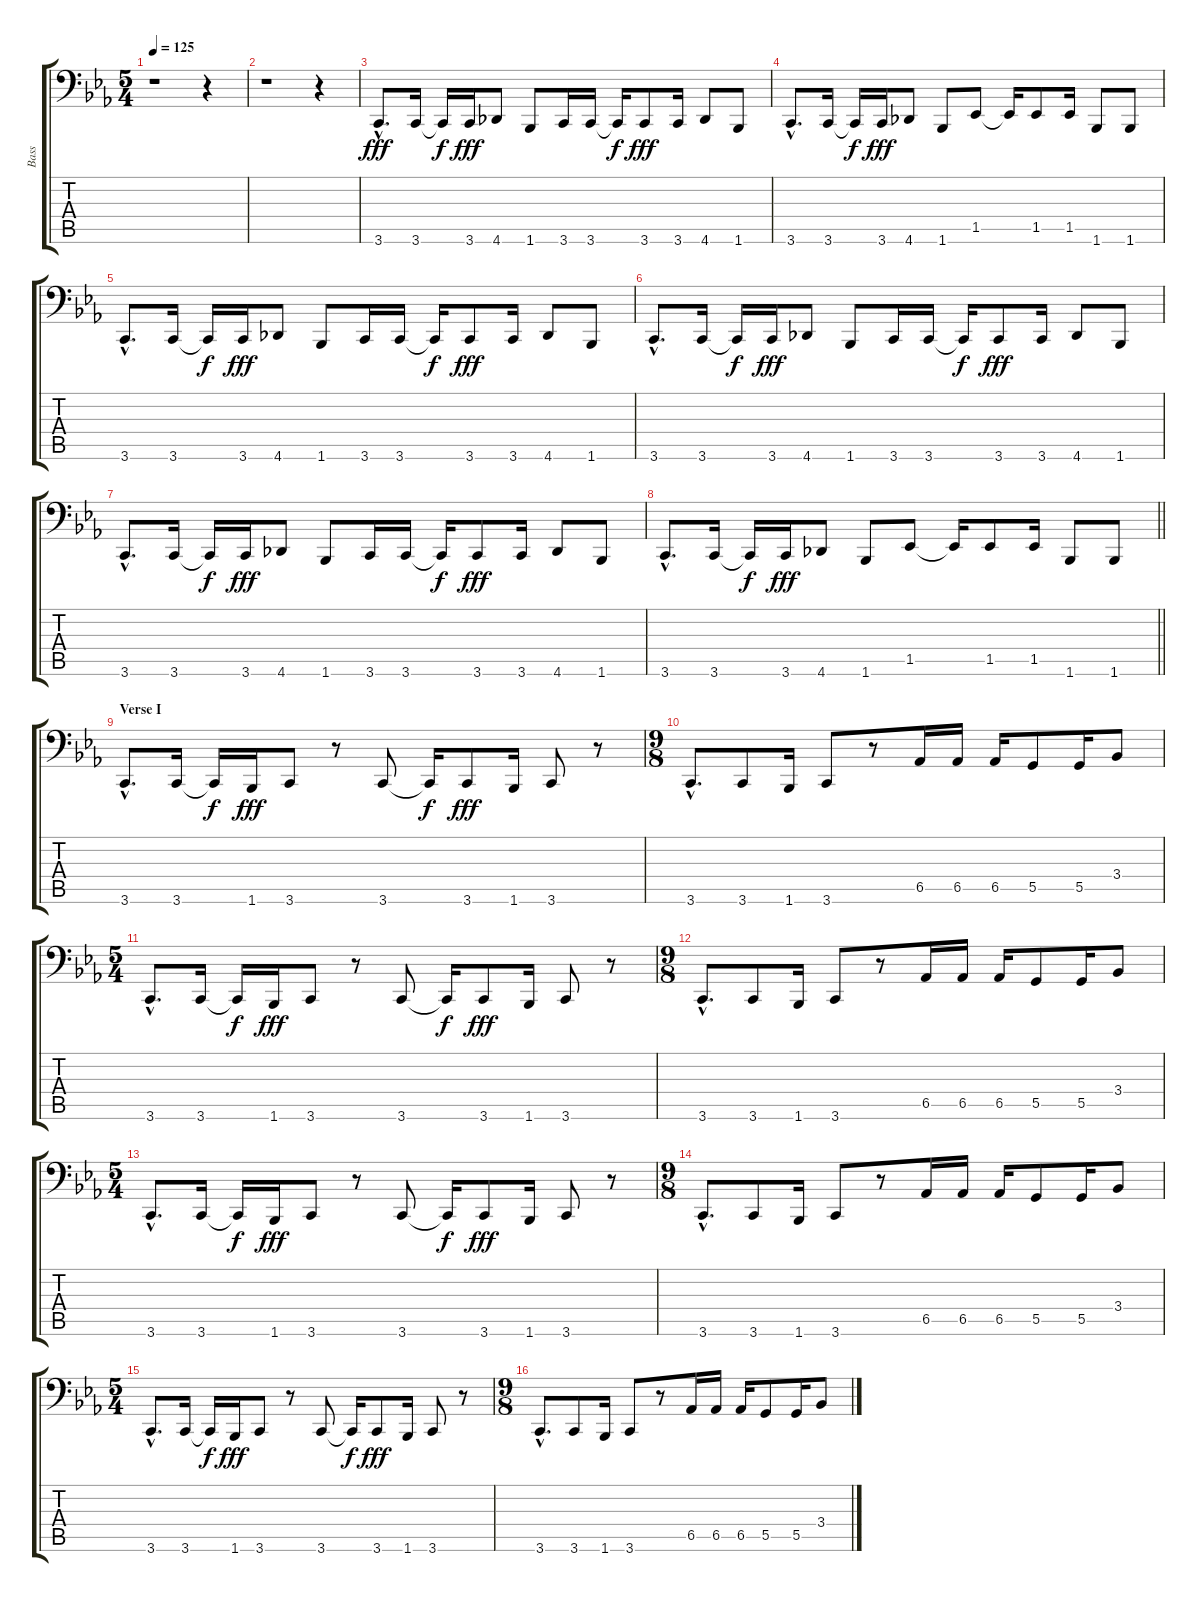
\track ("Bass" "Bass") {instrument electricbasspick}
\staff {score tabs}
\tuning (Bb2 F2 C2 G1 D1 A0) {hide}
\ts (5 4)
\tempo 125
\clef f4
\ks cminor
r.1{dy fff} r.4 |
r.1 r.4 |
3.6{hac}.8{d} 3.6.16 3.6{t}.16{dy f} 3.6.16{dy fff} 4.6.8 1.6.8 3.6.16 3.6.16 3.6{t}.16{dy f} 3.6.8{dy fff} 3.6.16 4.6.8 1.6.8 |
3.6{hac}.8{d} 3.6.16 3.6{t}.16{dy f} 3.6.16{dy fff} 4.6.8 1.6.8 1.5.8 1.5{t}.16 1.5.8 1.5.16 1.6.8 1.6.8 |
3.6{hac}.8{d} 3.6.16 3.6{t}.16{dy f} 3.6.16{dy fff} 4.6.8 1.6.8 3.6.16 3.6.16 3.6{t}.16{dy f} 3.6.8{dy fff} 3.6.16 4.6.8 1.6.8 |
3.6{hac}.8{d} 3.6.16 3.6{t}.16{dy f} 3.6.16{dy fff} 4.6.8 1.6.8 3.6.16 3.6.16 3.6{t}.16{dy f} 3.6.8{dy fff} 3.6.16 4.6.8 1.6.8 |
3.6{hac}.8{d} 3.6.16 3.6{t}.16{dy f} 3.6.16{dy fff} 4.6.8 1.6.8 3.6.16 3.6.16 3.6{t}.16{dy f} 3.6.8{dy fff} 3.6.16 4.6.8 1.6.8 |
\barLineRight lightlight
3.6{hac}.8{d} 3.6.16 3.6{t}.16{dy f} 3.6.16{dy fff} 4.6.8 1.6.8 1.5.8 1.5{t}.16 1.5.8 1.5.16 1.6.8 1.6.8 |
\section ("" "Verse I")
3.6{hac}.8{d} 3.6.16 3.6{t}.16{dy f} 1.6.16{dy fff} 3.6.8 r.8 3.6.8 3.6{t}.16{dy f} 3.6.8{dy fff} 1.6.16 3.6.8 r.8 |
\ts (9 8)
3.6{hac}.8{d} 3.6.8 1.6.16 3.6.8 r.8 6.5.16 6.5.16 6.5.16 5.5.8 5.5.16 3.4.8 |
\ts (5 4)
3.6{hac}.8{d} 3.6.16 3.6{t}.16{dy f} 1.6.16{dy fff} 3.6.8 r.8 3.6.8 3.6{t}.16{dy f} 3.6.8{dy fff} 1.6.16 3.6.8 r.8 |
\ts (9 8)
3.6{hac}.8{d} 3.6.8 1.6.16 3.6.8 r.8 6.5.16 6.5.16 6.5.16 5.5.8 5.5.16 3.4.8 |
\ts (5 4)
3.6{hac}.8{d} 3.6.16 3.6{t}.16{dy f} 1.6.16{dy fff} 3.6.8 r.8 3.6.8 3.6{t}.16{dy f} 3.6.8{dy fff} 1.6.16 3.6.8 r.8 |
\ts (9 8)
3.6{hac}.8{d} 3.6.8 1.6.16 3.6.8 r.8 6.5.16 6.5.16 6.5.16 5.5.8 5.5.16 3.4.8 |
\ts (5 4)
3.6{hac}.8{d} 3.6.16 3.6{t}.16{dy f} 1.6.16{dy fff} 3.6.8 r.8 3.6.8 3.6{t}.16{dy f} 3.6.8{dy fff} 1.6.16 3.6.8 r.8 |
\ts (9 8)
3.6{hac}.8{d} 3.6.8 1.6.16 3.6.8 r.8 6.5.16 6.5.16 6.5.16 5.5.8 5.5.16 3.4.8
